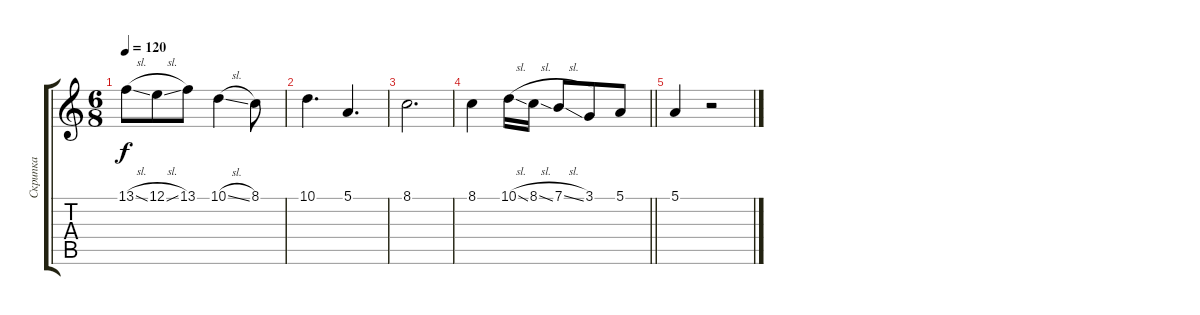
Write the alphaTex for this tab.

\track ("Скрипка" "Скрипка") {instrument stringensemble1}
\staff {score tabs}
\tuning (E4 B3 G3 D3 A2 E2) {hide}
\ts (6 8)
\tempo 120
\clef g2
\ks c
13.1{sl}.8{dy f} 12.1{sl}.8 13.1.8 10.1{sl}.4 8.1.8 |
10.1.4{d} 5.1.4{d} |
8.1.2{d} |
\barLineRight lightlight
8.1.4 10.1{sl}.16 8.1{sl}.16 7.1{sl}.8 3.1.8 5.1.8 |
5.1.4 r.2
